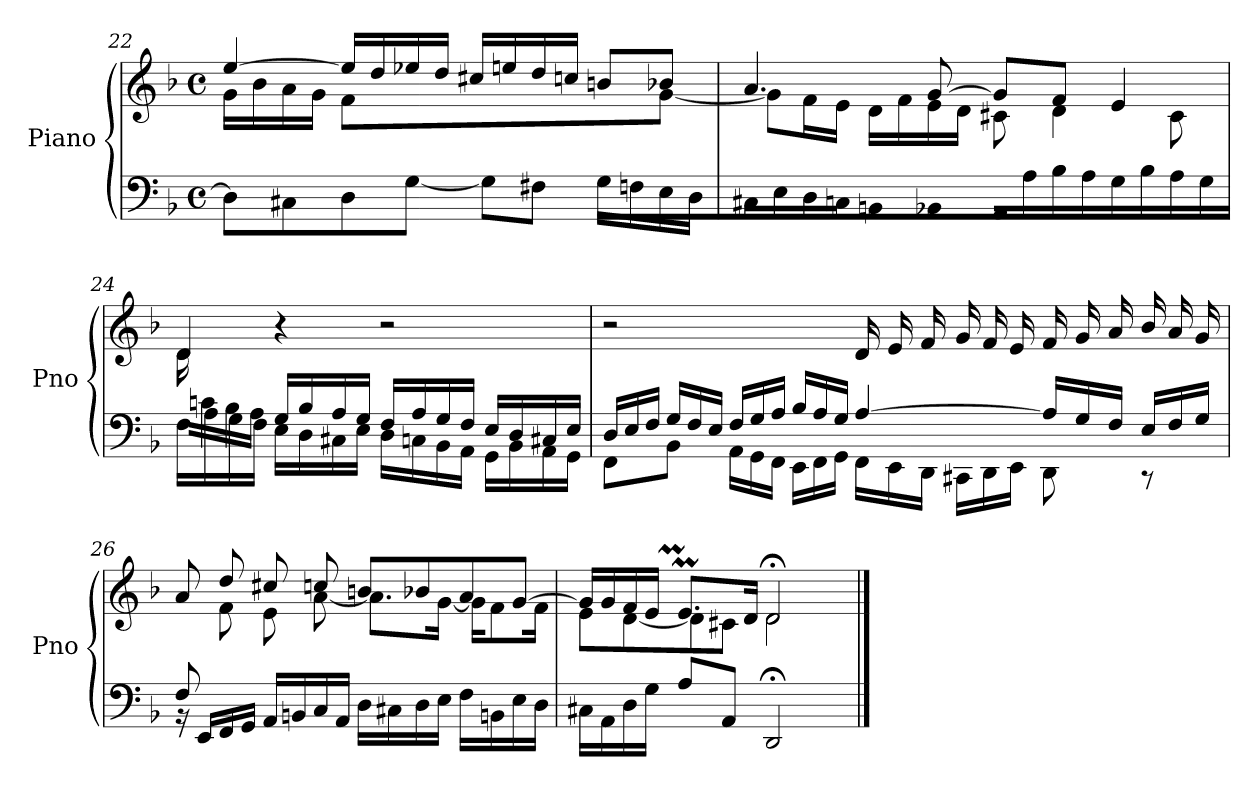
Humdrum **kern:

**kern	**kern
*part1	*part1
*staff2	*staff1
*I"Piano	*
*I'Pno	*
!!LO:LB:g=z
*clefF4	*clefG2
*k[b-]	*k[b-]
*M4/4	*M4/4
*met(c)	*met(c)
=22	=22
*^	*^
4.ryy	8D\L]	[4ee/	16g\LL
.	.	.	16b-\
.	8C#X\	.	16a\
.	.	.	16g\JJ
.	8D\	16ee/LL]	8f\L
.	.	16dd/	.
8B-/J	[8G\J	16ee-X/	2ryy
.	.	16dd/JJ	.
4A/	8G\L]	16cc#X/LL	.
.	.	16een/	.
.	8F#X\J	16dd/	.
.	.	16ccn/JJ	.
8G/L	16G\LL	8bn/L	.
.	16Fn\	.	.
8ryy	16E\	8b-X/J	[8g\J
.	16D\JJ	.	.
*v	*v	*	*
=23	=23	=23
16C#X\LL	4.a/	8g\L]
16E\	.	.
16D\	.	16f\L
16Cn\JJ	.	16e\JJ
8BBn/L	.	16d\LL
.	.	16f\
8BB-X/J	[8g/	16e\
.	.	16d\JJ
16AA\LL	8g/L]	8c#X\
16A\	.	.
16B-\	8f/J	4d\
16A\JJ	.	.
16G\LL	4e/	.
16B-\	.	.
16A\	.	8c#\
16G\JJ	.	.
!!LO:PB:g=z	!!
=24	=24	=24
*^	*	*
16ryy	16F\LL	4d/	16d\LL
16cn/	16A\	.	2...ryy
16B-/	16G\	.	.
16A/JJ	16F\JJ	.	.
16G/LL	16E\LL	4r	.
16B-/	16D\	.	.
16A/	16C#X\	.	.
16G/JJ	16E\JJ	.	.
16F/LL	16D\LL	2r	.
16A/	16Cn\	.	.
16G/	16BB-\	.	.
16F/JJ	16AA\JJ	.	.
16E/LL	16GG\LL	.	.
16D/	16BB-\	.	.
16C#X/	16AA\	.	.
16E/JJ	16GG\JJ	.	.
*	*	*v	*v
=25	=25	=25
*Xtuplet	*	*
24D/LL	8FF\L	2r
24E/	.	.
24F/JJ	.	.
24G/LL	8BB-\J	.
24F/	.	.
24E/JJ	.	.
24F/LL	24AA\LL	.
24G/	24GG\	.
24A/JJ	24FF\JJ	.
24B-/LL	24EE\LL	.
24A/	24FF\	.
24G/JJ	24GG\JJ	.
*	*	*Xtuplet
[4A/	24FF\LL	24d/LL
.	24EE\	24e/
.	24DD\JJ	24f/JJ
.	24CC#X\LL	24g/LL
.	24DD\	24f/
.	24EE\JJ	24e/JJ
24A/LL]	8DD\	24f/LL
24G/	.	24g/
24F/JJ	.	24a/JJ
24E/LL	8r	24b-/LL
24F/	.	24a/
24G/JJ	.	24g/JJ
!!LO:LB:g=z
=26	=26	=26
*	*	*^
8F/L	16rBB	8a/L	8ryy
.	16EE/LL	.	.
2..ryy	16FF/	8dd/	8f\
.	16GG/JJ	.	.
.	16AA/LL	8cc#X/	8e\
.	16BBn/	.	.
.	16C/	8ccn/J	[8a\J
.	16AA/JJ	.	.
.	16D\LL	8bn/L	8.a\L]
.	16C#X\	.	.
.	16D\	8b-X/	.
.	16E\JJ	.	[16g\Jk
.	16F\LL	8a/	16g\KL]
.	16BBn\	.	8f\
.	16E\	[8g/J	.
.	16D\JJ	.	16f\Jk
*v	*v	*	*
=27	=27	=27
*	*	*^
16C#X\LL	16g/LL]	8e\L	4ryy
16AA\	16g/	.	.
16D\	16f/	[8d\	.
16G\JJ	16e/JJ	.	.
8A\L	8.em/L	8d\]	[8em!yy
8AA/J	.	8c#X\J	16e!yy]
.	16d/Jk	.	2ryy
2DD;/	2d;</	2d\	.
.	.	.	16ryy
*	*v	*v	*v
==	==
*-	*-
